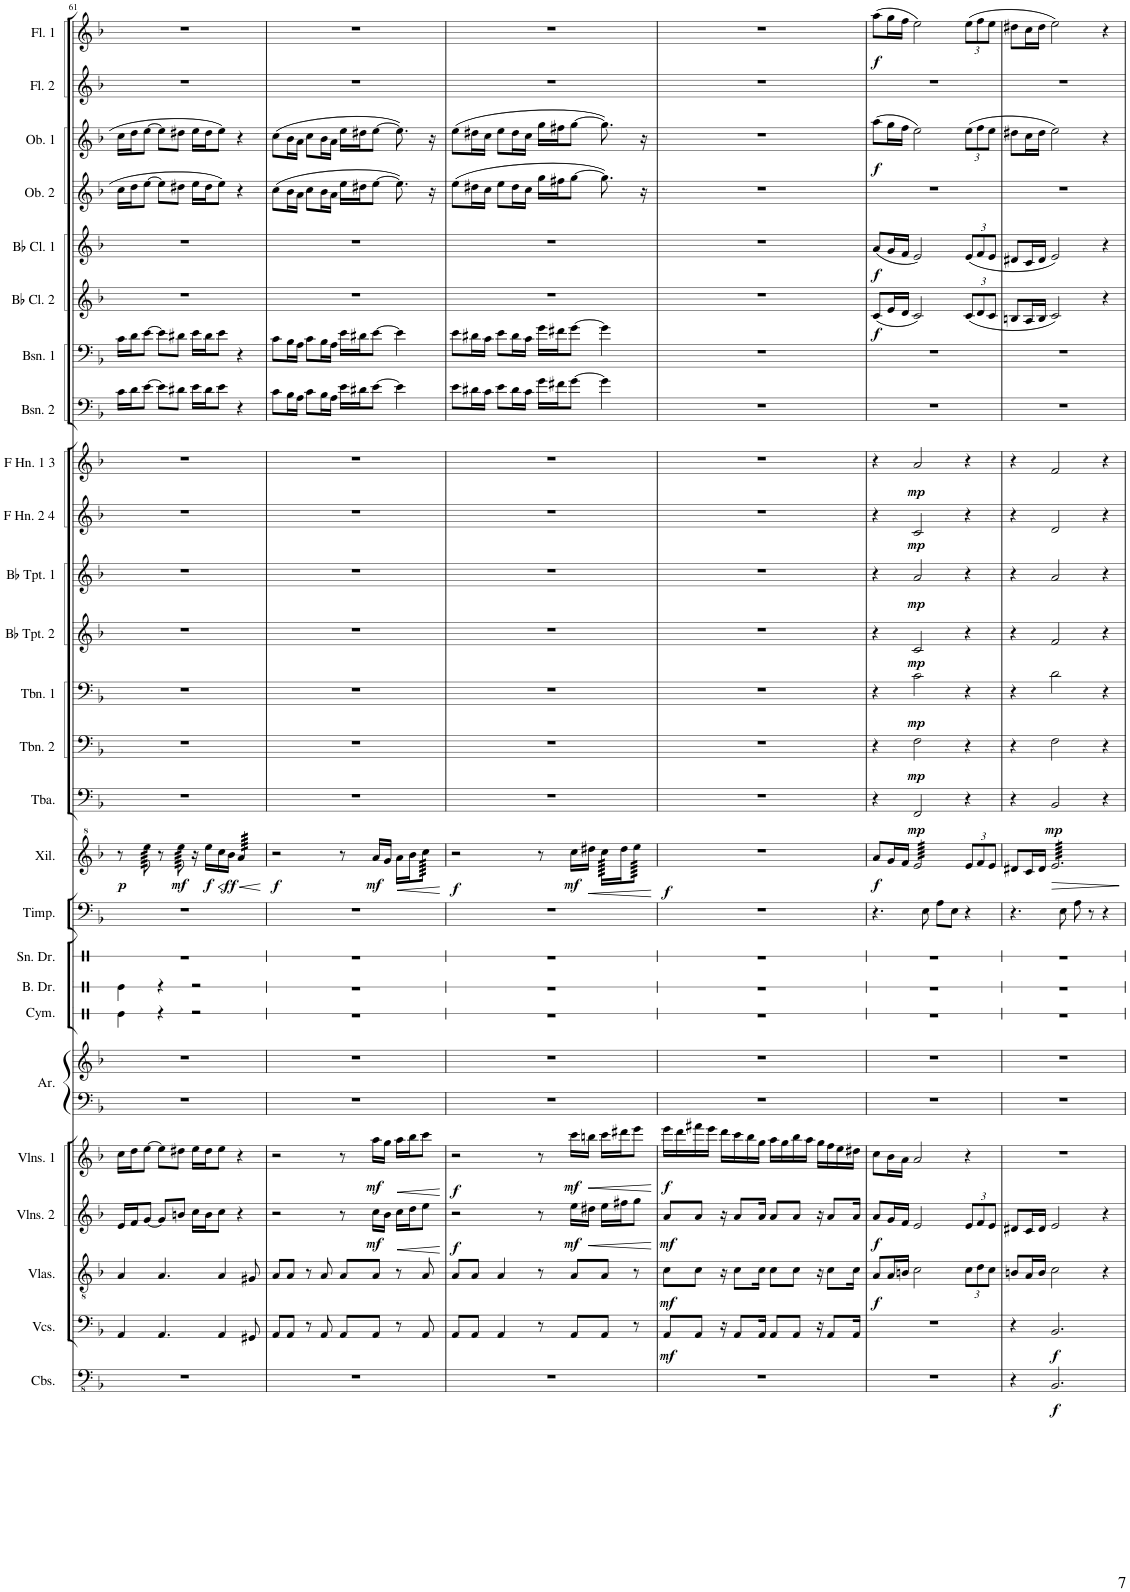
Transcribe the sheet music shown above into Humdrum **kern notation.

**kern	**dynam	**kern	**dynam	**kern	**dynam	**kern	**dynam	**kern	**dynam	**kern	**kern	**kern	**kern	**kern	**kern	**kern	**dynam	**kern	**dynam	**kern	**dynam	**kern	**dynam	**kern	**dynam	**kern	**dynam	**kern	**dynam	**kern	**dynam	**kern	**kern	**kern	**dynam	**kern	**dynam	**kern	**kern	**dynam	**kern	**kern	**dynam
*part26	*part26	*part25	*part25	*part24	*part24	*part23	*part23	*part22	*part22	*part21	*part21	*part20	*part19	*part18	*part17	*part16	*part16	*part15	*part15	*part14	*part14	*part13	*part13	*part12	*part12	*part11	*part11	*part10	*part10	*part9	*part9	*part8	*part7	*part6	*part6	*part5	*part5	*part4	*part3	*part3	*part2	*part1	*part1
*staff27	*staff27	*staff26	*staff26	*staff25	*staff25	*staff24	*staff24	*staff23	*staff23	*staff22	*staff21	*staff20	*staff19	*staff18	*staff17	*staff16	*staff16	*staff15	*staff15	*staff14	*staff14	*staff13	*staff13	*staff12	*staff12	*staff11	*staff11	*staff10	*staff10	*staff9	*staff9	*staff8	*staff7	*staff6	*staff6	*staff5	*staff5	*staff4	*staff3	*staff3	*staff2	*staff1	*staff1
*I"Contrabasses	*	*I"Violoncellos	*	*I"Violas	*	*I"Violins 2	*	*I"Violins 1	*	*I"Arpa	*	*I"Cymbal	*I"Bass Drum	*I"Snare Drum	*I"Timpani	*I"Xilofono	*	*I"Tuba	*	*I"Trombone 2	*	*I"Trombone 1	*	*I"Bb Trumpet 2	*	*I"Bb Trumpet 1	*	*I"F Horn 2 &amp; 4	*	*I"F Horn 1 &amp; 3	*	*I"Bassoon 2	*I"Bassoon 1	*I"Bb Clarinet 2	*	*I"Bb Clarinet 1	*	*I"Oboe 2	*I"Oboe 1	*	*I"Flute 2	*I"Flute 1	*
*I'Cbs.	*	*I'Vcs.	*	*I'Vlas.	*	*I'Vlns. 2	*	*I'Vlns. 1	*	*I'Ar.	*	*I'Cym.	*I'B. Dr.	*I'Sn. Dr.	*I'Timp.	*I'Xil.	*	*I'Tba.	*	*I'Tbn. 2	*	*I'Tbn. 1	*	*I'Bb Tpt. 2	*	*I'Bb Tpt. 1	*	*I'F Hn. 2 4	*	*I'F Hn. 1 3	*	*I'Bsn. 2	*I'Bsn. 1	*I'Bb Cl. 2	*	*I'Bb Cl. 1	*	*I'Ob. 2	*I'Ob. 1	*	*I'Fl. 2	*I'Fl. 1	*
!!LO:PB:g=z
*clefFv4	*	*clefF4	*	*clefGv2	*	*clefG2	*	*clefG2	*	*clefF4	*clefG2	*clefX	*clefX	*clefX	*clefF4	*clefG^2	*	*clefF4	*	*clefF4	*	*clefF4	*	*clefG2	*	*clefG2	*	*clefG2	*	*clefG2	*	*clefF4	*clefF4	*clefG2	*	*clefG2	*	*clefG2	*clefG2	*	*clefG2	*clefG2	*
*	*	*	*	*	*	*	*	*	*	*	*	*	*	*	*	*	*	*	*	*	*	*	*	*ITrd1c2	*	*ITrd1c2	*	*ITrd4c7	*	*ITrd4c7	*	*	*	*ITrd1c2	*	*ITrd1c2	*	*	*	*	*	*	*
*k[b-]	*	*k[b-]	*	*k[b-]	*	*k[b-]	*	*k[b-]	*	*k[b-]	*k[b-]	*k[]	*k[]	*k[]	*k[b-]	*k[b-]	*	*k[b-]	*	*k[b-]	*	*k[b-]	*	*k[b-]	*	*k[b-]	*	*k[b-]	*	*k[b-]	*	*k[b-]	*k[b-]	*k[b-]	*	*k[b-]	*	*k[b-]	*k[b-]	*	*k[b-]	*k[b-]	*
*M4/4	*	*M4/4	*	*M4/4	*	*M4/4	*	*M4/4	*	*M4/4	*M4/4	*M4/4	*M4/4	*M4/4	*M4/4	*M4/4	*	*M4/4	*	*M4/4	*	*M4/4	*	*M4/4	*	*M4/4	*	*M4/4	*	*M4/4	*	*M4/4	*M4/4	*M4/4	*	*M4/4	*	*M4/4	*M4/4	*	*M4/4	*M4/4	*
=61	=61	=61	=61	=61	=61	=61	=61	=61	=61	=61	=61	=61	=61	=61	=61	=61	=61	=61	=61	=61	=61	=61	=61	=61	=61	=61	=61	=61	=61	=61	=61	=61	=61	=61	=61	=61	=61	=61	=61	=61	=61	=61	=61
!	!	!	!	!	!	!	!	!	!	!	!	!	!	!	!	!	!LO:DY:b	!	!	!	!	!	!	!	!	!	!	!	!	!	!	!	!	!	!	!	!	!	!	!	!	!	!
1r	.	4AA/	.	4A/	.	16e/LL	.	16cc\LL	.	1r	1r	4Re\	4Re\	1r	1r	8r	p	1r	.	1r	.	1r	.	1r	.	1r	.	1r	.	1r	.	16c\LL	16c\LL	1r	.	1r	.	16cc\LL	16cc\LL	.	1r	1r	.
.	.	.	.	.	.	16f/J	.	16dd\J	.	.	.	.	.	.	.	.	.	.	.	.	.	.	.	.	.	.	.	.	.	.	.	16d\J	16d\J	.	.	.	.	16dd\J	16dd\J	.	.	.	.
*	*	*	*	*	*	*	*	*	*	*	*	*	*	*	*	*tremolo	*	*	*	*	*	*	*	*	*	*	*	*	*	*	*	*	*	*	*	*	*	*	*	*	*	*	*
.	.	.	.	.	.	[8g/J	.	[8ee\J	.	.	.	.	.	.	.	128eee\	.	.	.	.	.	.	.	.	.	.	.	.	.	.	.	[8e\J	[8e\J	.	.	.	.	[8ee\J	[8ee\J	.	.	.	.
.	.	.	.	.	.	.	.	.	.	.	.	.	.	.	.	128eee\	.	.	.	.	.	.	.	.	.	.	.	.	.	.	.	.	.	.	.	.	.	.	.	.	.	.	.
.	.	.	.	.	.	.	.	.	.	.	.	.	.	.	.	128eee\	.	.	.	.	.	.	.	.	.	.	.	.	.	.	.	.	.	.	.	.	.	.	.	.	.	.	.
.	.	.	.	.	.	.	.	.	.	.	.	.	.	.	.	128eee\	.	.	.	.	.	.	.	.	.	.	.	.	.	.	.	.	.	.	.	.	.	.	.	.	.	.	.
.	.	.	.	.	.	.	.	.	.	.	.	.	.	.	.	128eee\	.	.	.	.	.	.	.	.	.	.	.	.	.	.	.	.	.	.	.	.	.	.	.	.	.	.	.
.	.	.	.	.	.	.	.	.	.	.	.	.	.	.	.	128eee\	.	.	.	.	.	.	.	.	.	.	.	.	.	.	.	.	.	.	.	.	.	.	.	.	.	.	.
.	.	.	.	.	.	.	.	.	.	.	.	.	.	.	.	128eee\	.	.	.	.	.	.	.	.	.	.	.	.	.	.	.	.	.	.	.	.	.	.	.	.	.	.	.
.	.	.	.	.	.	.	.	.	.	.	.	.	.	.	.	128eee\	.	.	.	.	.	.	.	.	.	.	.	.	.	.	.	.	.	.	.	.	.	.	.	.	.	.	.
.	.	.	.	.	.	.	.	.	.	.	.	.	.	.	.	128eee\	.	.	.	.	.	.	.	.	.	.	.	.	.	.	.	.	.	.	.	.	.	.	.	.	.	.	.
.	.	.	.	.	.	.	.	.	.	.	.	.	.	.	.	128eee\	.	.	.	.	.	.	.	.	.	.	.	.	.	.	.	.	.	.	.	.	.	.	.	.	.	.	.
.	.	.	.	.	.	.	.	.	.	.	.	.	.	.	.	128eee\	.	.	.	.	.	.	.	.	.	.	.	.	.	.	.	.	.	.	.	.	.	.	.	.	.	.	.
.	.	.	.	.	.	.	.	.	.	.	.	.	.	.	.	128eee\	.	.	.	.	.	.	.	.	.	.	.	.	.	.	.	.	.	.	.	.	.	.	.	.	.	.	.
.	.	.	.	.	.	.	.	.	.	.	.	.	.	.	.	128eee\	.	.	.	.	.	.	.	.	.	.	.	.	.	.	.	.	.	.	.	.	.	.	.	.	.	.	.
.	.	.	.	.	.	.	.	.	.	.	.	.	.	.	.	128eee\	.	.	.	.	.	.	.	.	.	.	.	.	.	.	.	.	.	.	.	.	.	.	.	.	.	.	.
.	.	.	.	.	.	.	.	.	.	.	.	.	.	.	.	128eee\	.	.	.	.	.	.	.	.	.	.	.	.	.	.	.	.	.	.	.	.	.	.	.	.	.	.	.
.	.	.	.	.	.	.	.	.	.	.	.	.	.	.	.	128eee\	.	.	.	.	.	.	.	.	.	.	.	.	.	.	.	.	.	.	.	.	.	.	.	.	.	.	.
.	.	4.AA/	.	4.A/	.	8g/L]	.	8ee\L]	.	.	.	4r	4r	.	.	8r	.	.	.	.	.	.	.	.	.	.	.	.	.	.	.	8e\L]	8e\L]	.	.	.	.	8ee\L]	8ee\L]	.	.	.	.
!	!	!	!	!	!	!	!	!	!	!	!	!	!	!	!	!	!LO:DY:b	!	!	!	!	!	!	!	!	!	!	!	!	!	!	!	!	!	!	!	!	!	!	!	!	!	!
.	.	.	.	.	.	8bn/J	.	8dd#X\J	.	.	.	.	.	.	.	128eee\	mf	.	.	.	.	.	.	.	.	.	.	.	.	.	.	8d#X\J	8d#X\J	.	.	.	.	8dd#X\J	8dd#X\J	.	.	.	.
.	.	.	.	.	.	.	.	.	.	.	.	.	.	.	.	128eee\	.	.	.	.	.	.	.	.	.	.	.	.	.	.	.	.	.	.	.	.	.	.	.	.	.	.	.
.	.	.	.	.	.	.	.	.	.	.	.	.	.	.	.	128eee\	.	.	.	.	.	.	.	.	.	.	.	.	.	.	.	.	.	.	.	.	.	.	.	.	.	.	.
.	.	.	.	.	.	.	.	.	.	.	.	.	.	.	.	128eee\	.	.	.	.	.	.	.	.	.	.	.	.	.	.	.	.	.	.	.	.	.	.	.	.	.	.	.
.	.	.	.	.	.	.	.	.	.	.	.	.	.	.	.	128eee\	.	.	.	.	.	.	.	.	.	.	.	.	.	.	.	.	.	.	.	.	.	.	.	.	.	.	.
.	.	.	.	.	.	.	.	.	.	.	.	.	.	.	.	128eee\	.	.	.	.	.	.	.	.	.	.	.	.	.	.	.	.	.	.	.	.	.	.	.	.	.	.	.
.	.	.	.	.	.	.	.	.	.	.	.	.	.	.	.	128eee\	.	.	.	.	.	.	.	.	.	.	.	.	.	.	.	.	.	.	.	.	.	.	.	.	.	.	.
.	.	.	.	.	.	.	.	.	.	.	.	.	.	.	.	128eee\	.	.	.	.	.	.	.	.	.	.	.	.	.	.	.	.	.	.	.	.	.	.	.	.	.	.	.
.	.	.	.	.	.	.	.	.	.	.	.	.	.	.	.	128eee\	.	.	.	.	.	.	.	.	.	.	.	.	.	.	.	.	.	.	.	.	.	.	.	.	.	.	.
.	.	.	.	.	.	.	.	.	.	.	.	.	.	.	.	128eee\	.	.	.	.	.	.	.	.	.	.	.	.	.	.	.	.	.	.	.	.	.	.	.	.	.	.	.
.	.	.	.	.	.	.	.	.	.	.	.	.	.	.	.	128eee\	.	.	.	.	.	.	.	.	.	.	.	.	.	.	.	.	.	.	.	.	.	.	.	.	.	.	.
.	.	.	.	.	.	.	.	.	.	.	.	.	.	.	.	128eee\	.	.	.	.	.	.	.	.	.	.	.	.	.	.	.	.	.	.	.	.	.	.	.	.	.	.	.
.	.	.	.	.	.	.	.	.	.	.	.	.	.	.	.	128eee\	.	.	.	.	.	.	.	.	.	.	.	.	.	.	.	.	.	.	.	.	.	.	.	.	.	.	.
.	.	.	.	.	.	.	.	.	.	.	.	.	.	.	.	128eee\	.	.	.	.	.	.	.	.	.	.	.	.	.	.	.	.	.	.	.	.	.	.	.	.	.	.	.
.	.	.	.	.	.	.	.	.	.	.	.	.	.	.	.	128eee\	.	.	.	.	.	.	.	.	.	.	.	.	.	.	.	.	.	.	.	.	.	.	.	.	.	.	.
.	.	.	.	.	.	.	.	.	.	.	.	.	.	.	.	128eee\	.	.	.	.	.	.	.	.	.	.	.	.	.	.	.	.	.	.	.	.	.	.	.	.	.	.	.
*	*	*	*	*	*	*	*	*	*	*	*	*	*	*	*	*Xtremolo	*	*	*	*	*	*	*	*	*	*	*	*	*	*	*	*	*	*	*	*	*	*	*	*	*	*	*
.	.	.	.	.	.	16cc\LL	.	16ee\LL	.	.	.	2r	2r	.	.	16r	.	.	.	.	.	.	.	.	.	.	.	.	.	.	.	16e\LL	16e\LL	.	.	.	.	16ee\LL	16ee\LL	.	.	.	.
!	!	!	!	!	!	!	!	!	!	!	!	!	!	!	!	!	!LO:DY:b	!	!	!	!	!	!	!	!	!	!	!	!	!	!	!	!	!	!	!	!	!	!	!	!	!	!
.	.	.	.	.	.	16b\J	.	16dd#\J	.	.	.	.	.	.	.	16eee\LL	f	.	.	.	.	.	.	.	.	.	.	.	.	.	.	16d#\J	16d#\J	.	.	.	.	16dd#\J	16dd#\J	.	.	.	.
!	!	!	!	!	!	!	!	!	!	!	!	!	!	!	!	!	!LO:HP:b	!	!	!	!	!	!	!	!	!	!	!	!	!	!	!	!	!	!	!	!	!	!	!	!	!	!
.	.	4AA/	.	4A/	.	8cc\J	.	8ee\J	.	.	.	.	.	.	.	16ccc\	<	.	.	.	.	.	.	.	.	.	.	.	.	.	.	8e\J	8e\J	.	.	.	.	8ee\J	8ee\J	.	.	.	.
.	.	.	.	.	.	.	.	.	.	.	.	.	.	.	.	16bb-\JJ	.	.	.	.	.	.	.	.	.	.	.	.	.	.	.	.	.	.	.	.	.	.	.	.	.	.	.
!	!	!	!	!	!	!	!	!	!	!	!	!	!	!	!	!	!LO:HP:n=1:b	!	!	!	!	!	!	!	!	!	!	!	!	!	!	!	!	!	!	!	!	!	!	!	!	!	!
!	!	!	!	!	!	!	!	!	!	!	!	!	!	!	!	!	!LO:DY:n=1:b	!	!	!	!	!	!	!	!	!	!	!	!	!	!	!	!	!	!	!	!	!	!	!	!	!	!
*	*	*	*	*	*	*	*	*	*	*	*	*	*	*	*	*tremolo	*	*	*	*	*	*	*	*	*	*	*	*	*	*	*	*	*	*	*	*	*	*	*	*	*	*	*
.	.	.	.	.	.	4r	.	4r	.	.	.	.	.	.	.	64aa/LLLL	[ < ff	.	.	.	.	.	.	.	.	.	.	.	.	.	.	4r	4r	.	.	.	.	4r	4r	.	.	.	.
.	.	.	.	.	.	.	.	.	.	.	.	.	.	.	.	64aa/	.	.	.	.	.	.	.	.	.	.	.	.	.	.	.	.	.	.	.	.	.	.	.	.	.	.	.
.	.	.	.	.	.	.	.	.	.	.	.	.	.	.	.	64aa/	.	.	.	.	.	.	.	.	.	.	.	.	.	.	.	.	.	.	.	.	.	.	.	.	.	.	.
.	.	.	.	.	.	.	.	.	.	.	.	.	.	.	.	64aa/	.	.	.	.	.	.	.	.	.	.	.	.	.	.	.	.	.	.	.	.	.	.	.	.	.	.	.
.	.	.	.	.	.	.	.	.	.	.	.	.	.	.	.	64aa/	.	.	.	.	.	.	.	.	.	.	.	.	.	.	.	.	.	.	.	.	.	.	.	.	.	.	.
.	.	.	.	.	.	.	.	.	.	.	.	.	.	.	.	64aa/	.	.	.	.	.	.	.	.	.	.	.	.	.	.	.	.	.	.	.	.	.	.	.	.	.	.	.
.	.	.	.	.	.	.	.	.	.	.	.	.	.	.	.	64aa/	.	.	.	.	.	.	.	.	.	.	.	.	.	.	.	.	.	.	.	.	.	.	.	.	.	.	.
.	.	.	.	.	.	.	.	.	.	.	.	.	.	.	.	64aa/	.	.	.	.	.	.	.	.	.	.	.	.	.	.	.	.	.	.	.	.	.	.	.	.	.	.	.
.	.	8GG#X/	.	8G#X/	.	.	.	.	.	.	.	.	.	.	.	64aa/	.	.	.	.	.	.	.	.	.	.	.	.	.	.	.	.	.	.	.	.	.	.	.	.	.	.	.
.	.	.	.	.	.	.	.	.	.	.	.	.	.	.	.	64aa/	.	.	.	.	.	.	.	.	.	.	.	.	.	.	.	.	.	.	.	.	.	.	.	.	.	.	.
.	.	.	.	.	.	.	.	.	.	.	.	.	.	.	.	64aa/	.	.	.	.	.	.	.	.	.	.	.	.	.	.	.	.	.	.	.	.	.	.	.	.	.	.	.
.	.	.	.	.	.	.	.	.	.	.	.	.	.	.	.	64aa/	.	.	.	.	.	.	.	.	.	.	.	.	.	.	.	.	.	.	.	.	.	.	.	.	.	.	.
.	.	.	.	.	.	.	.	.	.	.	.	.	.	.	.	64aa/	.	.	.	.	.	.	.	.	.	.	.	.	.	.	.	.	.	.	.	.	.	.	.	.	.	.	.
.	.	.	.	.	.	.	.	.	.	.	.	.	.	.	.	64aa/	.	.	.	.	.	.	.	.	.	.	.	.	.	.	.	.	.	.	.	.	.	.	.	.	.	.	.
.	.	.	.	.	.	.	.	.	.	.	.	.	.	.	.	64aa/	.	.	.	.	.	.	.	.	.	.	.	.	.	.	.	.	.	.	.	.	.	.	.	.	.	.	.
.	.	.	.	.	.	.	.	.	.	.	.	.	.	.	.	64aa/JJJJ	.	.	.	.	.	.	.	.	.	.	.	.	.	.	.	.	.	.	.	.	.	.	.	.	.	.	.
*	*	*	*	*	*	*	*	*	*	*	*	*	*	*	*	*Xtremolo	*	*	*	*	*	*	*	*	*	*	*	*	*	*	*	*	*	*	*	*	*	*	*	*	*	*	*
.	.	.	.	.	.	.	.	.	.	.	.	.	.	.	.	.	[	.	.	.	.	.	.	.	.	.	.	.	.	.	.	.	.	.	.	.	.	.	.	.	.	.	.
=62	=62	=62	=62	=62	=62	=62	=62	=62	=62	=62	=62	=62	=62	=62	=62	=62	=62	=62	=62	=62	=62	=62	=62	=62	=62	=62	=62	=62	=62	=62	=62	=62	=62	=62	=62	=62	=62	=62	=62	=62	=62	=62	=62
!	!	!	!	!	!	!	!	!	!	!	!	!	!	!	!	!	!LO:DY:b	!	!	!	!	!	!	!	!	!	!	!	!	!	!	!	!	!	!	!	!	!	!	!	!	!	!
1r	.	8AA/L	.	8A/L	.	2r	.	2r	.	1r	1r	1r	1r	1r	1r	2r	f	1r	.	1r	.	1r	.	1r	.	1r	.	1r	.	1r	.	8c\L	8c\L	1r	.	1r	.	(8cc\L	(8cc\L	.	1r	1r	.
.	.	8AA/J	.	8A/J	.	.	.	.	.	.	.	.	.	.	.	.	.	.	.	.	.	.	.	.	.	.	.	.	.	.	.	16B-\L	16B-\L	.	.	.	.	16b-\L	16b-\L	.	.	.	.
.	.	.	.	.	.	.	.	.	.	.	.	.	.	.	.	.	.	.	.	.	.	.	.	.	.	.	.	.	.	.	.	16A\JJ	16A\JJ	.	.	.	.	16a\JJ	16a\JJ	.	.	.	.
.	.	8r	.	8r	.	.	.	.	.	.	.	.	.	.	.	.	.	.	.	.	.	.	.	.	.	.	.	.	.	.	.	8c\L	8c\L	.	.	.	.	8cc\L	8cc\L	.	.	.	.
.	.	8AA/	.	8A/	.	.	.	.	.	.	.	.	.	.	.	.	.	.	.	.	.	.	.	.	.	.	.	.	.	.	.	16B-\L	16B-\L	.	.	.	.	16b-\L	16b-\L	.	.	.	.
.	.	.	.	.	.	.	.	.	.	.	.	.	.	.	.	.	.	.	.	.	.	.	.	.	.	.	.	.	.	.	.	16A\JJ	16A\JJ	.	.	.	.	16a\JJ	16a\JJ	.	.	.	.
.	.	8AA/L	.	8A/L	.	8r	.	8r	.	.	.	.	.	.	.	8r	.	.	.	.	.	.	.	.	.	.	.	.	.	.	.	16e\LL	16e\LL	.	.	.	.	16ee\LL	16ee\LL	.	.	.	.
.	.	.	.	.	.	.	.	.	.	.	.	.	.	.	.	.	.	.	.	.	.	.	.	.	.	.	.	.	.	.	.	16d#X\J	16d#X\J	.	.	.	.	16dd#X\J	16dd#X\J	.	.	.	.
!	!	!	!	!	!	!	!LO:DY:b	!	!LO:DY:b	!	!	!	!	!	!	!	!LO:DY:b	!	!	!	!	!	!	!	!	!	!	!	!	!	!	!	!	!	!	!	!	!	!	!	!	!	!
.	.	8AA/J	.	8A/J	.	16cc\LL	mf	16aa\LL	mf	.	.	.	.	.	.	16aa/LL	mf	.	.	.	.	.	.	.	.	.	.	.	.	.	.	[8e\J	[8e\J	.	.	.	.	[8ee\J	[8ee\J	.	.	.	.
.	.	.	.	.	.	16b-\JJ	.	16gg\JJ	.	.	.	.	.	.	.	16gg/JJ	.	.	.	.	.	.	.	.	.	.	.	.	.	.	.	.	.	.	.	.	.	.	.	.	.	.	.
!	!	!	!	!	!	!	!LO:HP:b	!	!LO:HP:b	!	!	!	!	!	!	!	!LO:HP:b	!	!	!	!	!	!	!	!	!	!	!	!	!	!	!	!	!	!	!	!	!	!	!	!	!	!
.	.	8r	.	8r	.	16cc\LL	<	16aa\LL	<	.	.	.	.	.	.	16aa\LL	<	.	.	.	.	.	.	.	.	.	.	.	.	.	.	4e\]	4e\]	.	.	.	.	8.ee\])	8.ee\])	.	.	.	.
.	.	.	.	.	.	16dd\J	.	16bb-\J	.	.	.	.	.	.	.	16bb-\J	.	.	.	.	.	.	.	.	.	.	.	.	.	.	.	.	.	.	.	.	.	.	.	.	.	.	.
*	*	*	*	*	*	*	*	*	*	*	*	*	*	*	*	*tremolo	*	*	*	*	*	*	*	*	*	*	*	*	*	*	*	*	*	*	*	*	*	*	*	*	*	*	*
.	.	8AA/	.	8A/	.	8ee\J	.	8ccc\J	.	.	.	.	.	.	.	128ccc\	.	.	.	.	.	.	.	.	.	.	.	.	.	.	.	.	.	.	.	.	.	.	.	.	.	.	.
.	.	.	.	.	.	.	.	.	.	.	.	.	.	.	.	128ccc\	.	.	.	.	.	.	.	.	.	.	.	.	.	.	.	.	.	.	.	.	.	.	.	.	.	.	.
.	.	.	.	.	.	.	.	.	.	.	.	.	.	.	.	128ccc\	.	.	.	.	.	.	.	.	.	.	.	.	.	.	.	.	.	.	.	.	.	.	.	.	.	.	.
.	.	.	.	.	.	.	.	.	.	.	.	.	.	.	.	128ccc\	.	.	.	.	.	.	.	.	.	.	.	.	.	.	.	.	.	.	.	.	.	.	.	.	.	.	.
.	.	.	.	.	.	.	.	.	.	.	.	.	.	.	.	128ccc\	.	.	.	.	.	.	.	.	.	.	.	.	.	.	.	.	.	.	.	.	.	.	.	.	.	.	.
.	.	.	.	.	.	.	.	.	.	.	.	.	.	.	.	128ccc\	.	.	.	.	.	.	.	.	.	.	.	.	.	.	.	.	.	.	.	.	.	.	.	.	.	.	.
.	.	.	.	.	.	.	.	.	.	.	.	.	.	.	.	128ccc\	.	.	.	.	.	.	.	.	.	.	.	.	.	.	.	.	.	.	.	.	.	.	.	.	.	.	.
.	.	.	.	.	.	.	.	.	.	.	.	.	.	.	.	128ccc\	.	.	.	.	.	.	.	.	.	.	.	.	.	.	.	.	.	.	.	.	.	.	.	.	.	.	.
.	.	.	.	.	.	.	.	.	.	.	.	.	.	.	.	128ccc\	.	.	.	.	.	.	.	.	.	.	.	.	.	.	.	.	.	.	.	.	.	16r	16r	.	.	.	.
.	.	.	.	.	.	.	.	.	.	.	.	.	.	.	.	128ccc\	.	.	.	.	.	.	.	.	.	.	.	.	.	.	.	.	.	.	.	.	.	.	.	.	.	.	.
.	.	.	.	.	.	.	.	.	.	.	.	.	.	.	.	128ccc\	.	.	.	.	.	.	.	.	.	.	.	.	.	.	.	.	.	.	.	.	.	.	.	.	.	.	.
.	.	.	.	.	.	.	.	.	.	.	.	.	.	.	.	128ccc\	.	.	.	.	.	.	.	.	.	.	.	.	.	.	.	.	.	.	.	.	.	.	.	.	.	.	.
.	.	.	.	.	.	.	.	.	.	.	.	.	.	.	.	128ccc\	.	.	.	.	.	.	.	.	.	.	.	.	.	.	.	.	.	.	.	.	.	.	.	.	.	.	.
.	.	.	.	.	.	.	.	.	.	.	.	.	.	.	.	128ccc\	.	.	.	.	.	.	.	.	.	.	.	.	.	.	.	.	.	.	.	.	.	.	.	.	.	.	.
.	.	.	.	.	.	.	.	.	.	.	.	.	.	.	.	128ccc\	.	.	.	.	.	.	.	.	.	.	.	.	.	.	.	.	.	.	.	.	.	.	.	.	.	.	.
.	.	.	.	.	.	.	.	.	.	.	.	.	.	.	.	128ccc\JJJJJ	.	.	.	.	.	.	.	.	.	.	.	.	.	.	.	.	.	.	.	.	.	.	.	.	.	.	.
*	*	*	*	*	*	*	*	*	*	*	*	*	*	*	*	*Xtremolo	*	*	*	*	*	*	*	*	*	*	*	*	*	*	*	*	*	*	*	*	*	*	*	*	*	*	*
.	.	.	.	.	.	.	[	.	[	.	.	.	.	.	.	.	[	.	.	.	.	.	.	.	.	.	.	.	.	.	.	.	.	.	.	.	.	.	.	.	.	.	.
=63	=63	=63	=63	=63	=63	=63	=63	=63	=63	=63	=63	=63	=63	=63	=63	=63	=63	=63	=63	=63	=63	=63	=63	=63	=63	=63	=63	=63	=63	=63	=63	=63	=63	=63	=63	=63	=63	=63	=63	=63	=63	=63	=63
!	!	!	!	!	!	!	!LO:DY:b	!	!LO:DY:b	!	!	!	!	!	!	!	!LO:DY:b	!	!	!	!	!	!	!	!	!	!	!	!	!	!	!	!	!	!	!	!	!	!	!	!	!	!
1r	.	8AA/L	.	8A/L	.	2r	f	2r	f	1r	1r	1r	1r	1r	1r	2r	f	1r	.	1r	.	1r	.	1r	.	1r	.	1r	.	1r	.	8e\L	8e\L	1r	.	1r	.	(8ee\L	(8ee\L	.	1r	1r	.
.	.	8AA/J	.	8A/J	.	.	.	.	.	.	.	.	.	.	.	.	.	.	.	.	.	.	.	.	.	.	.	.	.	.	.	16d#X\L	16d#X\L	.	.	.	.	16dd#X\L	16dd#X\L	.	.	.	.
.	.	.	.	.	.	.	.	.	.	.	.	.	.	.	.	.	.	.	.	.	.	.	.	.	.	.	.	.	.	.	.	16c\JJ	16c\JJ	.	.	.	.	16cc\JJ	16cc\JJ	.	.	.	.
.	.	4AA/	.	4A/	.	.	.	.	.	.	.	.	.	.	.	.	.	.	.	.	.	.	.	.	.	.	.	.	.	.	.	8e\L	8e\L	.	.	.	.	8ee\L	8ee\L	.	.	.	.
.	.	.	.	.	.	.	.	.	.	.	.	.	.	.	.	.	.	.	.	.	.	.	.	.	.	.	.	.	.	.	.	16d#\L	16d#\L	.	.	.	.	16dd#\L	16dd#\L	.	.	.	.
.	.	.	.	.	.	.	.	.	.	.	.	.	.	.	.	.	.	.	.	.	.	.	.	.	.	.	.	.	.	.	.	16c\JJ	16c\JJ	.	.	.	.	16cc\JJ	16cc\JJ	.	.	.	.
.	.	8r	.	8r	.	8r	.	8r	.	.	.	.	.	.	.	8r	.	.	.	.	.	.	.	.	.	.	.	.	.	.	.	16g\LL	16g\LL	.	.	.	.	16gg\LL	16gg\LL	.	.	.	.
.	.	.	.	.	.	.	.	.	.	.	.	.	.	.	.	.	.	.	.	.	.	.	.	.	.	.	.	.	.	.	.	16f#X\J	16f#X\J	.	.	.	.	16ff#X\J	16ff#X\J	.	.	.	.
!	!	!	!	!	!	!	!LO:DY:b	!	!LO:DY:b	!	!	!	!	!	!	!	!LO:DY:b	!	!	!	!	!	!	!	!	!	!	!	!	!	!	!	!	!	!	!	!	!	!	!	!	!	!
.	.	8AA/L	.	8A/L	.	16ee\LL	mf	16ccc\LL	mf	.	.	.	.	.	.	16ccc\LL	mf	.	.	.	.	.	.	.	.	.	.	.	.	.	.	[8g\J	[8g\J	.	.	.	.	[8gg\J	[8gg\J	.	.	.	.
!	!	!	!	!	!	!	!LO:HP:b	!	!LO:HP:b	!	!	!	!	!	!	!	!LO:HP:b	!	!	!	!	!	!	!	!	!	!	!	!	!	!	!	!	!	!	!	!	!	!	!	!	!	!
.	.	.	.	.	.	16dd#X\JJ	<	16bbn\JJ	<	.	.	.	.	.	.	16ddd#X\JJ	<	.	.	.	.	.	.	.	.	.	.	.	.	.	.	.	.	.	.	.	.	.	.	.	.	.	.
*	*	*	*	*	*	*	*	*	*	*	*	*	*	*	*	*tremolo	*	*	*	*	*	*	*	*	*	*	*	*	*	*	*	*	*	*	*	*	*	*	*	*	*	*	*
.	.	8AA/J	.	8A/J	.	16ee\LL	.	16ccc\LL	.	.	.	.	.	.	.	256ccc\LLLLLL	.	.	.	.	.	.	.	.	.	.	.	.	.	.	.	4g\]	4g\]	.	.	.	.	8.gg\])	8.gg\])	.	.	.	.
.	.	.	.	.	.	.	.	.	.	.	.	.	.	.	.	256ccc\	.	.	.	.	.	.	.	.	.	.	.	.	.	.	.	.	.	.	.	.	.	.	.	.	.	.	.
.	.	.	.	.	.	.	.	.	.	.	.	.	.	.	.	256ccc\	.	.	.	.	.	.	.	.	.	.	.	.	.	.	.	.	.	.	.	.	.	.	.	.	.	.	.
.	.	.	.	.	.	.	.	.	.	.	.	.	.	.	.	256ccc\	.	.	.	.	.	.	.	.	.	.	.	.	.	.	.	.	.	.	.	.	.	.	.	.	.	.	.
.	.	.	.	.	.	.	.	.	.	.	.	.	.	.	.	256ccc\	.	.	.	.	.	.	.	.	.	.	.	.	.	.	.	.	.	.	.	.	.	.	.	.	.	.	.
.	.	.	.	.	.	.	.	.	.	.	.	.	.	.	.	256ccc\	.	.	.	.	.	.	.	.	.	.	.	.	.	.	.	.	.	.	.	.	.	.	.	.	.	.	.
.	.	.	.	.	.	.	.	.	.	.	.	.	.	.	.	256ccc\	.	.	.	.	.	.	.	.	.	.	.	.	.	.	.	.	.	.	.	.	.	.	.	.	.	.	.
.	.	.	.	.	.	.	.	.	.	.	.	.	.	.	.	256ccc\	.	.	.	.	.	.	.	.	.	.	.	.	.	.	.	.	.	.	.	.	.	.	.	.	.	.	.
.	.	.	.	.	.	.	.	.	.	.	.	.	.	.	.	256ccc\	.	.	.	.	.	.	.	.	.	.	.	.	.	.	.	.	.	.	.	.	.	.	.	.	.	.	.
.	.	.	.	.	.	.	.	.	.	.	.	.	.	.	.	256ccc\	.	.	.	.	.	.	.	.	.	.	.	.	.	.	.	.	.	.	.	.	.	.	.	.	.	.	.
.	.	.	.	.	.	.	.	.	.	.	.	.	.	.	.	256ccc\	.	.	.	.	.	.	.	.	.	.	.	.	.	.	.	.	.	.	.	.	.	.	.	.	.	.	.
.	.	.	.	.	.	.	.	.	.	.	.	.	.	.	.	256ccc\	.	.	.	.	.	.	.	.	.	.	.	.	.	.	.	.	.	.	.	.	.	.	.	.	.	.	.
.	.	.	.	.	.	.	.	.	.	.	.	.	.	.	.	256ccc\	.	.	.	.	.	.	.	.	.	.	.	.	.	.	.	.	.	.	.	.	.	.	.	.	.	.	.
.	.	.	.	.	.	.	.	.	.	.	.	.	.	.	.	256ccc\	.	.	.	.	.	.	.	.	.	.	.	.	.	.	.	.	.	.	.	.	.	.	.	.	.	.	.
.	.	.	.	.	.	.	.	.	.	.	.	.	.	.	.	256ccc\	.	.	.	.	.	.	.	.	.	.	.	.	.	.	.	.	.	.	.	.	.	.	.	.	.	.	.
.	.	.	.	.	.	.	.	.	.	.	.	.	.	.	.	256ccc\	.	.	.	.	.	.	.	.	.	.	.	.	.	.	.	.	.	.	.	.	.	.	.	.	.	.	.
*	*	*	*	*	*	*	*	*	*	*	*	*	*	*	*	*Xtremolo	*	*	*	*	*	*	*	*	*	*	*	*	*	*	*	*	*	*	*	*	*	*	*	*	*	*	*
.	.	.	.	.	.	16ff#X\J	.	16ddd#X\J	.	.	.	.	.	.	.	16ddd#\J	.	.	.	.	.	.	.	.	.	.	.	.	.	.	.	.	.	.	.	.	.	.	.	.	.	.	.
*	*	*	*	*	*	*	*	*	*	*	*	*	*	*	*	*tremolo	*	*	*	*	*	*	*	*	*	*	*	*	*	*	*	*	*	*	*	*	*	*	*	*	*	*	*
.	.	8r	.	8r	.	8gg\J	.	8eee\J	.	.	.	.	.	.	.	128eee\	.	.	.	.	.	.	.	.	.	.	.	.	.	.	.	.	.	.	.	.	.	.	.	.	.	.	.
.	.	.	.	.	.	.	.	.	.	.	.	.	.	.	.	128eee\	.	.	.	.	.	.	.	.	.	.	.	.	.	.	.	.	.	.	.	.	.	.	.	.	.	.	.
.	.	.	.	.	.	.	.	.	.	.	.	.	.	.	.	128eee\	.	.	.	.	.	.	.	.	.	.	.	.	.	.	.	.	.	.	.	.	.	.	.	.	.	.	.
.	.	.	.	.	.	.	.	.	.	.	.	.	.	.	.	128eee\	.	.	.	.	.	.	.	.	.	.	.	.	.	.	.	.	.	.	.	.	.	.	.	.	.	.	.
.	.	.	.	.	.	.	.	.	.	.	.	.	.	.	.	128eee\	.	.	.	.	.	.	.	.	.	.	.	.	.	.	.	.	.	.	.	.	.	.	.	.	.	.	.
.	.	.	.	.	.	.	.	.	.	.	.	.	.	.	.	128eee\	.	.	.	.	.	.	.	.	.	.	.	.	.	.	.	.	.	.	.	.	.	.	.	.	.	.	.
.	.	.	.	.	.	.	.	.	.	.	.	.	.	.	.	128eee\	.	.	.	.	.	.	.	.	.	.	.	.	.	.	.	.	.	.	.	.	.	.	.	.	.	.	.
.	.	.	.	.	.	.	.	.	.	.	.	.	.	.	.	128eee\	.	.	.	.	.	.	.	.	.	.	.	.	.	.	.	.	.	.	.	.	.	.	.	.	.	.	.
.	.	.	.	.	.	.	.	.	.	.	.	.	.	.	.	128eee\	.	.	.	.	.	.	.	.	.	.	.	.	.	.	.	.	.	.	.	.	.	16r	16r	.	.	.	.
.	.	.	.	.	.	.	.	.	.	.	.	.	.	.	.	128eee\	.	.	.	.	.	.	.	.	.	.	.	.	.	.	.	.	.	.	.	.	.	.	.	.	.	.	.
.	.	.	.	.	.	.	.	.	.	.	.	.	.	.	.	128eee\	.	.	.	.	.	.	.	.	.	.	.	.	.	.	.	.	.	.	.	.	.	.	.	.	.	.	.
.	.	.	.	.	.	.	.	.	.	.	.	.	.	.	.	128eee\	.	.	.	.	.	.	.	.	.	.	.	.	.	.	.	.	.	.	.	.	.	.	.	.	.	.	.
.	.	.	.	.	.	.	.	.	.	.	.	.	.	.	.	128eee\	.	.	.	.	.	.	.	.	.	.	.	.	.	.	.	.	.	.	.	.	.	.	.	.	.	.	.
.	.	.	.	.	.	.	.	.	.	.	.	.	.	.	.	128eee\	.	.	.	.	.	.	.	.	.	.	.	.	.	.	.	.	.	.	.	.	.	.	.	.	.	.	.
.	.	.	.	.	.	.	.	.	.	.	.	.	.	.	.	128eee\	.	.	.	.	.	.	.	.	.	.	.	.	.	.	.	.	.	.	.	.	.	.	.	.	.	.	.
.	.	.	.	.	.	.	.	.	.	.	.	.	.	.	.	128eee\JJJJJ	.	.	.	.	.	.	.	.	.	.	.	.	.	.	.	.	.	.	.	.	.	.	.	.	.	.	.
*	*	*	*	*	*	*	*	*	*	*	*	*	*	*	*	*Xtremolo	*	*	*	*	*	*	*	*	*	*	*	*	*	*	*	*	*	*	*	*	*	*	*	*	*	*	*
.	.	.	.	.	.	.	[	.	[	.	.	.	.	.	.	.	[	.	.	.	.	.	.	.	.	.	.	.	.	.	.	.	.	.	.	.	.	.	.	.	.	.	.
=64	=64	=64	=64	=64	=64	=64	=64	=64	=64	=64	=64	=64	=64	=64	=64	=64	=64	=64	=64	=64	=64	=64	=64	=64	=64	=64	=64	=64	=64	=64	=64	=64	=64	=64	=64	=64	=64	=64	=64	=64	=64	=64	=64
!	!	!	!LO:DY:b	!	!LO:DY:b	!	!LO:DY:b	!	!LO:DY:b	!	!	!	!	!	!	!	!LO:DY:b	!	!	!	!	!	!	!	!	!	!	!	!	!	!	!	!	!	!	!	!	!	!	!	!	!	!
1r	.	8AA/L	mf	8c\L	mf	8a/L	mf	16eee\LL	f	1r	1r	1r	1r	1r	1r	1r	f	1r	.	1r	.	1r	.	1r	.	1r	.	1r	.	1r	.	1r	1r	1r	.	1r	.	1r	1r	.	1r	1r	.
.	.	.	.	.	.	.	.	16ddd\	.	.	.	.	.	.	.	.	.	.	.	.	.	.	.	.	.	.	.	.	.	.	.	.	.	.	.	.	.	.	.	.	.	.	.
.	.	8AA/J	.	8c\J	.	8a/J	.	16fff#X\	.	.	.	.	.	.	.	.	.	.	.	.	.	.	.	.	.	.	.	.	.	.	.	.	.	.	.	.	.	.	.	.	.	.	.
.	.	.	.	.	.	.	.	16eee\JJ	.	.	.	.	.	.	.	.	.	.	.	.	.	.	.	.	.	.	.	.	.	.	.	.	.	.	.	.	.	.	.	.	.	.	.
.	.	16r	.	16r	.	16r	.	16ddd\LL	.	.	.	.	.	.	.	.	.	.	.	.	.	.	.	.	.	.	.	.	.	.	.	.	.	.	.	.	.	.	.	.	.	.	.
.	.	8AA/L	.	8c\L	.	8a/L	.	16ccc\	.	.	.	.	.	.	.	.	.	.	.	.	.	.	.	.	.	.	.	.	.	.	.	.	.	.	.	.	.	.	.	.	.	.	.
.	.	.	.	.	.	.	.	16bb-\	.	.	.	.	.	.	.	.	.	.	.	.	.	.	.	.	.	.	.	.	.	.	.	.	.	.	.	.	.	.	.	.	.	.	.
.	.	16AA/Jk	.	16c\Jk	.	16a/Jk	.	16gg\JJ	.	.	.	.	.	.	.	.	.	.	.	.	.	.	.	.	.	.	.	.	.	.	.	.	.	.	.	.	.	.	.	.	.	.	.
.	.	8AA/L	.	8c\L	.	8a/L	.	16aa\LL	.	.	.	.	.	.	.	.	.	.	.	.	.	.	.	.	.	.	.	.	.	.	.	.	.	.	.	.	.	.	.	.	.	.	.
.	.	.	.	.	.	.	.	16gg\	.	.	.	.	.	.	.	.	.	.	.	.	.	.	.	.	.	.	.	.	.	.	.	.	.	.	.	.	.	.	.	.	.	.	.
.	.	8AA/J	.	8c\J	.	8a/J	.	16bb-\	.	.	.	.	.	.	.	.	.	.	.	.	.	.	.	.	.	.	.	.	.	.	.	.	.	.	.	.	.	.	.	.	.	.	.
.	.	.	.	.	.	.	.	16aa\JJ	.	.	.	.	.	.	.	.	.	.	.	.	.	.	.	.	.	.	.	.	.	.	.	.	.	.	.	.	.	.	.	.	.	.	.
.	.	16r	.	16r	.	16r	.	16gg\LL	.	.	.	.	.	.	.	.	.	.	.	.	.	.	.	.	.	.	.	.	.	.	.	.	.	.	.	.	.	.	.	.	.	.	.
.	.	8AA/L	.	8c\L	.	8a/L	.	16ff\	.	.	.	.	.	.	.	.	.	.	.	.	.	.	.	.	.	.	.	.	.	.	.	.	.	.	.	.	.	.	.	.	.	.	.
.	.	.	.	.	.	.	.	16ee\	.	.	.	.	.	.	.	.	.	.	.	.	.	.	.	.	.	.	.	.	.	.	.	.	.	.	.	.	.	.	.	.	.	.	.
.	.	16AA/Jk	.	16c\Jk	.	16a/Jk	.	16dd#X\JJ	.	.	.	.	.	.	.	.	.	.	.	.	.	.	.	.	.	.	.	.	.	.	.	.	.	.	.	.	.	.	.	.	.	.	.
=65	=65	=65	=65	=65	=65	=65	=65	=65	=65	=65	=65	=65	=65	=65	=65	=65	=65	=65	=65	=65	=65	=65	=65	=65	=65	=65	=65	=65	=65	=65	=65	=65	=65	=65	=65	=65	=65	=65	=65	=65	=65	=65	=65
!	!	!	!	!	!LO:DY:b	!	!LO:DY:b	!	!	!	!	!	!	!	!	!	!LO:DY:b	!	!	!	!	!	!	!	!	!	!	!	!	!	!	!	!	!	!LO:DY:b	!	!LO:DY:b	!	!	!LO:DY:b	!	!	!LO:DY:b
1r	.	1r	.	8A/L	f	8a/L	f	8cc\L	.	1r	1r	1r	1r	1r	4.r	8aa/L	f	4r	.	4r	.	4r	.	4r	.	4r	.	4r	.	4r	.	1r	1r	(8c/L	f	(8a/L	f	1r	(8aa\L	f	1r	(8aa\L	f
.	.	.	.	16A/L	.	16g/L	.	16b-\L	.	.	.	.	.	.	.	16gg/L	.	.	.	.	.	.	.	.	.	.	.	.	.	.	.	.	.	16e/L	.	16g/L	.	.	16gg\L	.	.	16gg\L	.
.	.	.	.	16Bn/JJ	.	16f/JJ	.	16a\JJ	.	.	.	.	.	.	.	16ff/JJ	.	.	.	.	.	.	.	.	.	.	.	.	.	.	.	.	.	16d/JJ	.	16f/JJ	.	.	16ff\JJ	.	.	16ff\JJ	.
!	!	!	!	!	!	!	!	!	!	!	!	!	!	!	!	!	!	!	!LO:DY:b	!	!LO:DY:b	!	!LO:DY:b	!	!LO:DY:b	!	!LO:DY:b	!	!LO:DY:b	!	!LO:DY:b	!	!	!	!	!	!	!	!	!	!	!	!
*	*	*	*	*	*	*	*	*	*	*	*	*	*	*	*	*tremolo	*	*	*	*	*	*	*	*	*	*	*	*	*	*	*	*	*	*	*	*	*	*	*	*	*	*	*
.	.	.	.	2c\	.	2e/	.	2a/	.	.	.	.	.	.	.	64ee/LLLL	.	2FF/	mp	2F\	mp	2c\	mp	2c/	mp	2a/	mp	2c/	mp	2a/	mp	.	.	2c/)	.	2e/)	.	.	2ee\)	.	.	2ee\)	.
.	.	.	.	.	.	.	.	.	.	.	.	.	.	.	.	64ee/	.	.	.	.	.	.	.	.	.	.	.	.	.	.	.	.	.	.	.	.	.	.	.	.	.	.	.
.	.	.	.	.	.	.	.	.	.	.	.	.	.	.	.	64ee/	.	.	.	.	.	.	.	.	.	.	.	.	.	.	.	.	.	.	.	.	.	.	.	.	.	.	.
.	.	.	.	.	.	.	.	.	.	.	.	.	.	.	.	64ee/	.	.	.	.	.	.	.	.	.	.	.	.	.	.	.	.	.	.	.	.	.	.	.	.	.	.	.
.	.	.	.	.	.	.	.	.	.	.	.	.	.	.	.	64ee/	.	.	.	.	.	.	.	.	.	.	.	.	.	.	.	.	.	.	.	.	.	.	.	.	.	.	.
.	.	.	.	.	.	.	.	.	.	.	.	.	.	.	.	64ee/	.	.	.	.	.	.	.	.	.	.	.	.	.	.	.	.	.	.	.	.	.	.	.	.	.	.	.
.	.	.	.	.	.	.	.	.	.	.	.	.	.	.	.	64ee/	.	.	.	.	.	.	.	.	.	.	.	.	.	.	.	.	.	.	.	.	.	.	.	.	.	.	.
.	.	.	.	.	.	.	.	.	.	.	.	.	.	.	.	64ee/	.	.	.	.	.	.	.	.	.	.	.	.	.	.	.	.	.	.	.	.	.	.	.	.	.	.	.
.	.	.	.	.	.	.	.	.	.	.	.	.	.	.	8E\	64ee/	.	.	.	.	.	.	.	.	.	.	.	.	.	.	.	.	.	.	.	.	.	.	.	.	.	.	.
.	.	.	.	.	.	.	.	.	.	.	.	.	.	.	.	64ee/	.	.	.	.	.	.	.	.	.	.	.	.	.	.	.	.	.	.	.	.	.	.	.	.	.	.	.
.	.	.	.	.	.	.	.	.	.	.	.	.	.	.	.	64ee/	.	.	.	.	.	.	.	.	.	.	.	.	.	.	.	.	.	.	.	.	.	.	.	.	.	.	.
.	.	.	.	.	.	.	.	.	.	.	.	.	.	.	.	64ee/	.	.	.	.	.	.	.	.	.	.	.	.	.	.	.	.	.	.	.	.	.	.	.	.	.	.	.
.	.	.	.	.	.	.	.	.	.	.	.	.	.	.	.	64ee/	.	.	.	.	.	.	.	.	.	.	.	.	.	.	.	.	.	.	.	.	.	.	.	.	.	.	.
.	.	.	.	.	.	.	.	.	.	.	.	.	.	.	.	64ee/	.	.	.	.	.	.	.	.	.	.	.	.	.	.	.	.	.	.	.	.	.	.	.	.	.	.	.
.	.	.	.	.	.	.	.	.	.	.	.	.	.	.	.	64ee/	.	.	.	.	.	.	.	.	.	.	.	.	.	.	.	.	.	.	.	.	.	.	.	.	.	.	.
.	.	.	.	.	.	.	.	.	.	.	.	.	.	.	.	64ee/	.	.	.	.	.	.	.	.	.	.	.	.	.	.	.	.	.	.	.	.	.	.	.	.	.	.	.
.	.	.	.	.	.	.	.	.	.	.	.	.	.	.	8A\L	64ee/	.	.	.	.	.	.	.	.	.	.	.	.	.	.	.	.	.	.	.	.	.	.	.	.	.	.	.
.	.	.	.	.	.	.	.	.	.	.	.	.	.	.	.	64ee/	.	.	.	.	.	.	.	.	.	.	.	.	.	.	.	.	.	.	.	.	.	.	.	.	.	.	.
.	.	.	.	.	.	.	.	.	.	.	.	.	.	.	.	64ee/	.	.	.	.	.	.	.	.	.	.	.	.	.	.	.	.	.	.	.	.	.	.	.	.	.	.	.
.	.	.	.	.	.	.	.	.	.	.	.	.	.	.	.	64ee/	.	.	.	.	.	.	.	.	.	.	.	.	.	.	.	.	.	.	.	.	.	.	.	.	.	.	.
.	.	.	.	.	.	.	.	.	.	.	.	.	.	.	.	64ee/	.	.	.	.	.	.	.	.	.	.	.	.	.	.	.	.	.	.	.	.	.	.	.	.	.	.	.
.	.	.	.	.	.	.	.	.	.	.	.	.	.	.	.	64ee/	.	.	.	.	.	.	.	.	.	.	.	.	.	.	.	.	.	.	.	.	.	.	.	.	.	.	.
.	.	.	.	.	.	.	.	.	.	.	.	.	.	.	.	64ee/	.	.	.	.	.	.	.	.	.	.	.	.	.	.	.	.	.	.	.	.	.	.	.	.	.	.	.
.	.	.	.	.	.	.	.	.	.	.	.	.	.	.	.	64ee/	.	.	.	.	.	.	.	.	.	.	.	.	.	.	.	.	.	.	.	.	.	.	.	.	.	.	.
.	.	.	.	.	.	.	.	.	.	.	.	.	.	.	8E\J	64ee/	.	.	.	.	.	.	.	.	.	.	.	.	.	.	.	.	.	.	.	.	.	.	.	.	.	.	.
.	.	.	.	.	.	.	.	.	.	.	.	.	.	.	.	64ee/	.	.	.	.	.	.	.	.	.	.	.	.	.	.	.	.	.	.	.	.	.	.	.	.	.	.	.
.	.	.	.	.	.	.	.	.	.	.	.	.	.	.	.	64ee/	.	.	.	.	.	.	.	.	.	.	.	.	.	.	.	.	.	.	.	.	.	.	.	.	.	.	.
.	.	.	.	.	.	.	.	.	.	.	.	.	.	.	.	64ee/	.	.	.	.	.	.	.	.	.	.	.	.	.	.	.	.	.	.	.	.	.	.	.	.	.	.	.
.	.	.	.	.	.	.	.	.	.	.	.	.	.	.	.	64ee/	.	.	.	.	.	.	.	.	.	.	.	.	.	.	.	.	.	.	.	.	.	.	.	.	.	.	.
.	.	.	.	.	.	.	.	.	.	.	.	.	.	.	.	64ee/	.	.	.	.	.	.	.	.	.	.	.	.	.	.	.	.	.	.	.	.	.	.	.	.	.	.	.
.	.	.	.	.	.	.	.	.	.	.	.	.	.	.	.	64ee/	.	.	.	.	.	.	.	.	.	.	.	.	.	.	.	.	.	.	.	.	.	.	.	.	.	.	.
.	.	.	.	.	.	.	.	.	.	.	.	.	.	.	.	64ee/JJJJ	.	.	.	.	.	.	.	.	.	.	.	.	.	.	.	.	.	.	.	.	.	.	.	.	.	.	.
*	*	*	*	*	*	*	*	*	*	*	*	*	*	*	*	*Xtremolo	*	*	*	*	*	*	*	*	*	*	*	*	*	*	*	*	*	*	*	*	*	*	*	*	*	*	*
*	*	*	*	*Xbrackettup	*	*Xbrackettup	*	*	*	*	*	*	*	*	*	*Xbrackettup	*	*	*	*	*	*	*	*	*	*	*	*	*	*	*	*	*	*Xbrackettup	*	*Xbrackettup	*	*	*Xbrackettup	*	*	*Xbrackettup	*
.	.	.	.	12c\L	.	12e/L	.	4r	.	.	.	.	.	.	4r	12ee/L	.	4r	.	4r	.	4r	.	4r	.	4r	.	4r	.	4r	.	.	.	(12c/L	.	(12e/L	.	.	(12ee\L	.	.	(12ee\L	.
.	.	.	.	12d\	.	12f/	.	.	.	.	.	.	.	.	.	12ff/	.	.	.	.	.	.	.	.	.	.	.	.	.	.	.	.	.	12d/	.	12f/	.	.	12ff\	.	.	12ff\	.
.	.	.	.	12c\J	.	12e/J	.	.	.	.	.	.	.	.	.	12ee/J	.	.	.	.	.	.	.	.	.	.	.	.	.	.	.	.	.	12c/J	.	12e/J	.	.	12ee\J	.	.	12ee\J	.
=66	=66	=66	=66	=66	=66	=66	=66	=66	=66	=66	=66	=66	=66	=66	=66	=66	=66	=66	=66	=66	=66	=66	=66	=66	=66	=66	=66	=66	=66	=66	=66	=66	=66	=66	=66	=66	=66	=66	=66	=66	=66	=66	=66
4r	.	4r	.	8Bn/L	.	8d#X/L	.	1r	.	1r	1r	1r	1r	1r	4.r	8dd#X/L	.	4r	.	4r	.	4r	.	4r	.	4r	.	4r	.	4r	.	1r	1r	8Bn/L	.	8d#X/L	.	1r	8dd#X\L	.	1r	8dd#X\L	.
.	.	.	.	16A/L	.	16c/L	.	.	.	.	.	.	.	.	.	16cc/L	.	.	.	.	.	.	.	.	.	.	.	.	.	.	.	.	.	16A/L	.	16c/L	.	.	16cc\L	.	.	16cc\L	.
.	.	.	.	16B/JJ	.	16d#/JJ	.	.	.	.	.	.	.	.	.	16dd#/JJ	.	.	.	.	.	.	.	.	.	.	.	.	.	.	.	.	.	16B/JJ	.	16d#/JJ	.	.	16dd#\JJ	.	.	16dd#\JJ	.
!	!LO:DY:b	!	!LO:DY:b	!	!	!	!	!	!	!	!	!	!	!	!	!	!LO:HP:b	!	!LO:DY:b	!	!	!	!	!	!	!	!	!	!	!	!	!	!	!	!	!	!	!	!	!	!	!	!
*	*	*	*	*	*	*	*	*	*	*	*	*	*	*	*	*tremolo	*	*	*	*	*	*	*	*	*	*	*	*	*	*	*	*	*	*	*	*	*	*	*	*	*	*	*
2.BBB-/	f	2.BB-/	f	2c\	.	2e/	.	.	.	.	.	.	.	.	.	64ee/LLLL	>	2BB-/	mp	2F\	.	2d\	.	2f/	.	2a/	.	2d/	.	2f/	.	.	.	2c/)	.	2e/)	.	.	2ee\)	.	.	2ee\)	.
.	.	.	.	.	.	.	.	.	.	.	.	.	.	.	.	64ee/	.	.	.	.	.	.	.	.	.	.	.	.	.	.	.	.	.	.	.	.	.	.	.	.	.	.	.
.	.	.	.	.	.	.	.	.	.	.	.	.	.	.	.	64ee/	.	.	.	.	.	.	.	.	.	.	.	.	.	.	.	.	.	.	.	.	.	.	.	.	.	.	.
.	.	.	.	.	.	.	.	.	.	.	.	.	.	.	.	64ee/	.	.	.	.	.	.	.	.	.	.	.	.	.	.	.	.	.	.	.	.	.	.	.	.	.	.	.
.	.	.	.	.	.	.	.	.	.	.	.	.	.	.	.	64ee/	.	.	.	.	.	.	.	.	.	.	.	.	.	.	.	.	.	.	.	.	.	.	.	.	.	.	.
.	.	.	.	.	.	.	.	.	.	.	.	.	.	.	.	64ee/	.	.	.	.	.	.	.	.	.	.	.	.	.	.	.	.	.	.	.	.	.	.	.	.	.	.	.
.	.	.	.	.	.	.	.	.	.	.	.	.	.	.	.	64ee/	.	.	.	.	.	.	.	.	.	.	.	.	.	.	.	.	.	.	.	.	.	.	.	.	.	.	.
.	.	.	.	.	.	.	.	.	.	.	.	.	.	.	.	64ee/	.	.	.	.	.	.	.	.	.	.	.	.	.	.	.	.	.	.	.	.	.	.	.	.	.	.	.
.	.	.	.	.	.	.	.	.	.	.	.	.	.	.	8E\	64ee/	.	.	.	.	.	.	.	.	.	.	.	.	.	.	.	.	.	.	.	.	.	.	.	.	.	.	.
.	.	.	.	.	.	.	.	.	.	.	.	.	.	.	.	64ee/	.	.	.	.	.	.	.	.	.	.	.	.	.	.	.	.	.	.	.	.	.	.	.	.	.	.	.
.	.	.	.	.	.	.	.	.	.	.	.	.	.	.	.	64ee/	.	.	.	.	.	.	.	.	.	.	.	.	.	.	.	.	.	.	.	.	.	.	.	.	.	.	.
.	.	.	.	.	.	.	.	.	.	.	.	.	.	.	.	64ee/	.	.	.	.	.	.	.	.	.	.	.	.	.	.	.	.	.	.	.	.	.	.	.	.	.	.	.
.	.	.	.	.	.	.	.	.	.	.	.	.	.	.	.	64ee/	.	.	.	.	.	.	.	.	.	.	.	.	.	.	.	.	.	.	.	.	.	.	.	.	.	.	.
.	.	.	.	.	.	.	.	.	.	.	.	.	.	.	.	64ee/	.	.	.	.	.	.	.	.	.	.	.	.	.	.	.	.	.	.	.	.	.	.	.	.	.	.	.
.	.	.	.	.	.	.	.	.	.	.	.	.	.	.	.	64ee/	.	.	.	.	.	.	.	.	.	.	.	.	.	.	.	.	.	.	.	.	.	.	.	.	.	.	.
.	.	.	.	.	.	.	.	.	.	.	.	.	.	.	.	64ee/	.	.	.	.	.	.	.	.	.	.	.	.	.	.	.	.	.	.	.	.	.	.	.	.	.	.	.
.	.	.	.	.	.	.	.	.	.	.	.	.	.	.	8A\	64ee/	.	.	.	.	.	.	.	.	.	.	.	.	.	.	.	.	.	.	.	.	.	.	.	.	.	.	.
.	.	.	.	.	.	.	.	.	.	.	.	.	.	.	.	64ee/	.	.	.	.	.	.	.	.	.	.	.	.	.	.	.	.	.	.	.	.	.	.	.	.	.	.	.
.	.	.	.	.	.	.	.	.	.	.	.	.	.	.	.	64ee/	.	.	.	.	.	.	.	.	.	.	.	.	.	.	.	.	.	.	.	.	.	.	.	.	.	.	.
.	.	.	.	.	.	.	.	.	.	.	.	.	.	.	.	64ee/	.	.	.	.	.	.	.	.	.	.	.	.	.	.	.	.	.	.	.	.	.	.	.	.	.	.	.
.	.	.	.	.	.	.	.	.	.	.	.	.	.	.	.	64ee/	.	.	.	.	.	.	.	.	.	.	.	.	.	.	.	.	.	.	.	.	.	.	.	.	.	.	.
.	.	.	.	.	.	.	.	.	.	.	.	.	.	.	.	64ee/	.	.	.	.	.	.	.	.	.	.	.	.	.	.	.	.	.	.	.	.	.	.	.	.	.	.	.
.	.	.	.	.	.	.	.	.	.	.	.	.	.	.	.	64ee/	.	.	.	.	.	.	.	.	.	.	.	.	.	.	.	.	.	.	.	.	.	.	.	.	.	.	.
.	.	.	.	.	.	.	.	.	.	.	.	.	.	.	.	64ee/	.	.	.	.	.	.	.	.	.	.	.	.	.	.	.	.	.	.	.	.	.	.	.	.	.	.	.
.	.	.	.	.	.	.	.	.	.	.	.	.	.	.	8r	64ee/	.	.	.	.	.	.	.	.	.	.	.	.	.	.	.	.	.	.	.	.	.	.	.	.	.	.	.
.	.	.	.	.	.	.	.	.	.	.	.	.	.	.	.	64ee/	.	.	.	.	.	.	.	.	.	.	.	.	.	.	.	.	.	.	.	.	.	.	.	.	.	.	.
.	.	.	.	.	.	.	.	.	.	.	.	.	.	.	.	64ee/	.	.	.	.	.	.	.	.	.	.	.	.	.	.	.	.	.	.	.	.	.	.	.	.	.	.	.
.	.	.	.	.	.	.	.	.	.	.	.	.	.	.	.	64ee/	.	.	.	.	.	.	.	.	.	.	.	.	.	.	.	.	.	.	.	.	.	.	.	.	.	.	.
.	.	.	.	.	.	.	.	.	.	.	.	.	.	.	.	64ee/	.	.	.	.	.	.	.	.	.	.	.	.	.	.	.	.	.	.	.	.	.	.	.	.	.	.	.
.	.	.	.	.	.	.	.	.	.	.	.	.	.	.	.	64ee/	.	.	.	.	.	.	.	.	.	.	.	.	.	.	.	.	.	.	.	.	.	.	.	.	.	.	.
.	.	.	.	.	.	.	.	.	.	.	.	.	.	.	.	64ee/	.	.	.	.	.	.	.	.	.	.	.	.	.	.	.	.	.	.	.	.	.	.	.	.	.	.	.
.	.	.	.	.	.	.	.	.	.	.	.	.	.	.	.	64ee/	.	.	.	.	.	.	.	.	.	.	.	.	.	.	.	.	.	.	.	.	.	.	.	.	.	.	.
.	.	.	.	4r	.	4r	.	.	.	.	.	.	.	.	4r	64ee/	.	4r	.	4r	.	4r	.	4r	.	4r	.	4r	.	4r	.	.	.	4r	.	4r	.	.	4r	.	.	4r	.
.	.	.	.	.	.	.	.	.	.	.	.	.	.	.	.	64ee/	.	.	.	.	.	.	.	.	.	.	.	.	.	.	.	.	.	.	.	.	.	.	.	.	.	.	.
.	.	.	.	.	.	.	.	.	.	.	.	.	.	.	.	64ee/	.	.	.	.	.	.	.	.	.	.	.	.	.	.	.	.	.	.	.	.	.	.	.	.	.	.	.
.	.	.	.	.	.	.	.	.	.	.	.	.	.	.	.	64ee/	.	.	.	.	.	.	.	.	.	.	.	.	.	.	.	.	.	.	.	.	.	.	.	.	.	.	.
.	.	.	.	.	.	.	.	.	.	.	.	.	.	.	.	64ee/	.	.	.	.	.	.	.	.	.	.	.	.	.	.	.	.	.	.	.	.	.	.	.	.	.	.	.
.	.	.	.	.	.	.	.	.	.	.	.	.	.	.	.	64ee/	.	.	.	.	.	.	.	.	.	.	.	.	.	.	.	.	.	.	.	.	.	.	.	.	.	.	.
.	.	.	.	.	.	.	.	.	.	.	.	.	.	.	.	64ee/	.	.	.	.	.	.	.	.	.	.	.	.	.	.	.	.	.	.	.	.	.	.	.	.	.	.	.
.	.	.	.	.	.	.	.	.	.	.	.	.	.	.	.	64ee/	.	.	.	.	.	.	.	.	.	.	.	.	.	.	.	.	.	.	.	.	.	.	.	.	.	.	.
.	.	.	.	.	.	.	.	.	.	.	.	.	.	.	.	64ee/	.	.	.	.	.	.	.	.	.	.	.	.	.	.	.	.	.	.	.	.	.	.	.	.	.	.	.
.	.	.	.	.	.	.	.	.	.	.	.	.	.	.	.	64ee/	.	.	.	.	.	.	.	.	.	.	.	.	.	.	.	.	.	.	.	.	.	.	.	.	.	.	.
.	.	.	.	.	.	.	.	.	.	.	.	.	.	.	.	64ee/	.	.	.	.	.	.	.	.	.	.	.	.	.	.	.	.	.	.	.	.	.	.	.	.	.	.	.
.	.	.	.	.	.	.	.	.	.	.	.	.	.	.	.	64ee/	.	.	.	.	.	.	.	.	.	.	.	.	.	.	.	.	.	.	.	.	.	.	.	.	.	.	.
.	.	.	.	.	.	.	.	.	.	.	.	.	.	.	.	64ee/	.	.	.	.	.	.	.	.	.	.	.	.	.	.	.	.	.	.	.	.	.	.	.	.	.	.	.
.	.	.	.	.	.	.	.	.	.	.	.	.	.	.	.	64ee/	.	.	.	.	.	.	.	.	.	.	.	.	.	.	.	.	.	.	.	.	.	.	.	.	.	.	.
.	.	.	.	.	.	.	.	.	.	.	.	.	.	.	.	64ee/	.	.	.	.	.	.	.	.	.	.	.	.	.	.	.	.	.	.	.	.	.	.	.	.	.	.	.
.	.	.	.	.	.	.	.	.	.	.	.	.	.	.	.	64ee/JJJJ	.	.	.	.	.	.	.	.	.	.	.	.	.	.	.	.	.	.	.	.	.	.	.	.	.	.	.
*	*	*	*	*	*	*	*	*	*	*	*	*	*	*	*	*Xtremolo	*	*	*	*	*	*	*	*	*	*	*	*	*	*	*	*	*	*	*	*	*	*	*	*	*	*	*
.	.	.	.	.	.	.	.	.	.	.	.	.	.	.	.	.	]	.	.	.	.	.	.	.	.	.	.	.	.	.	.	.	.	.	.	.	.	.	.	.	.	.	.
=	=	=	=	=	=	=	=	=	=	=	=	=	=	=	=	=	=	=	=	=	=	=	=	=	=	=	=	=	=	=	=	=	=	=	=	=	=	=	=	=	=	=	=
*-	*-	*-	*-	*-	*-	*-	*-	*-	*-	*-	*-	*-	*-	*-	*-	*-	*-	*-	*-	*-	*-	*-	*-	*-	*-	*-	*-	*-	*-	*-	*-	*-	*-	*-	*-	*-	*-	*-	*-	*-	*-	*-	*-
